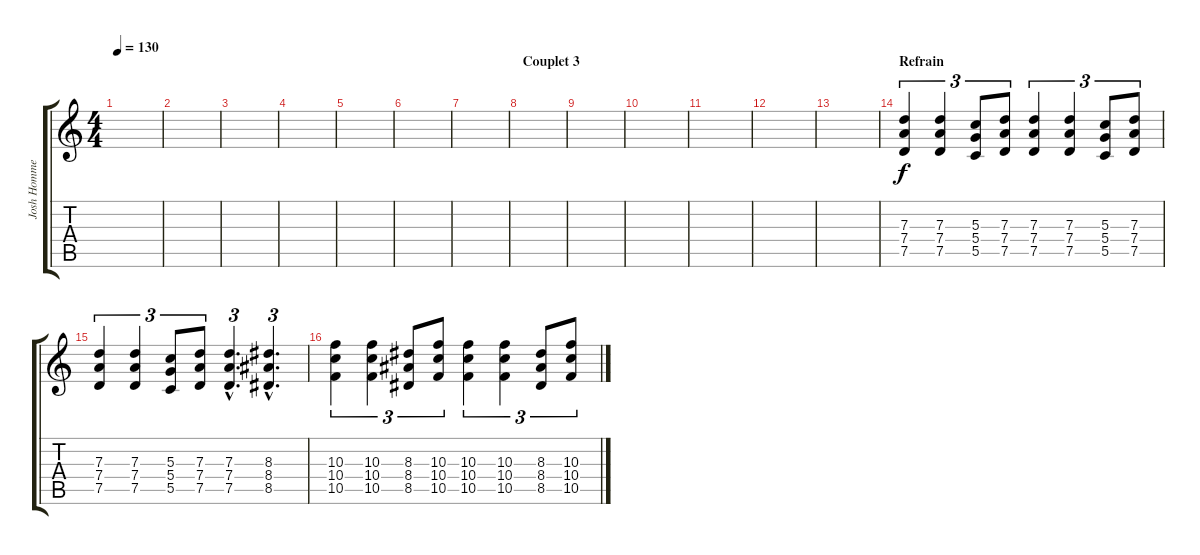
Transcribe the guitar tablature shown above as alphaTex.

\track ("Josh Homme" "Josh Homme") {instrument overdrivenguitar}
\staff {score tabs}
\tuning (E4 B3 G3 D3 G2 E2) {hide}
\ts (4 4)
\tempo 130
\clef g2
\ks c
|
|
|
|
|
|
|
\section ("" "Couplet 3")
|
|
|
|
|
|
\section ("" "Refrain")
(7.3 7.4 7.5).4{tu (3 2)} (7.3 7.4 7.5).4{tu (3 2)} (5.3 5.4 5.5).8{tu (3 2)} (7.3 7.4 7.5).8{tu (3 2)} (7.3 7.4 7.5).4{tu (3 2)} (7.3 7.4 7.5).4{tu (3 2)} (5.3 5.4 5.5).8{tu (3 2)} (7.3 7.4 7.5).8{tu (3 2)} |
(7.3 7.4 7.5).4{tu (3 2)} (7.3 7.4 7.5).4{tu (3 2)} (5.3 5.4 5.5).8{tu (3 2)} (7.3 7.4 7.5).8{tu (3 2)} (7.3{hac} 7.4{hac} 7.5{hac}).4{d tu (3 2)} (8.3{hac} 8.4{hac} 8.5{hac}).4{d tu (3 2)} |
(10.3 10.4 10.5).4{tu (3 2)} (10.3 10.4 10.5).4{tu (3 2)} (8.3 8.4 8.5).8{tu (3 2)} (10.3 10.4 10.5).8{tu (3 2)} (10.3 10.4 10.5).4{tu (3 2)} (10.3 10.4 10.5).4{tu (3 2)} (8.3 8.4 8.5).8{tu (3 2)} (10.3 10.4 10.5).8{tu (3 2)}
